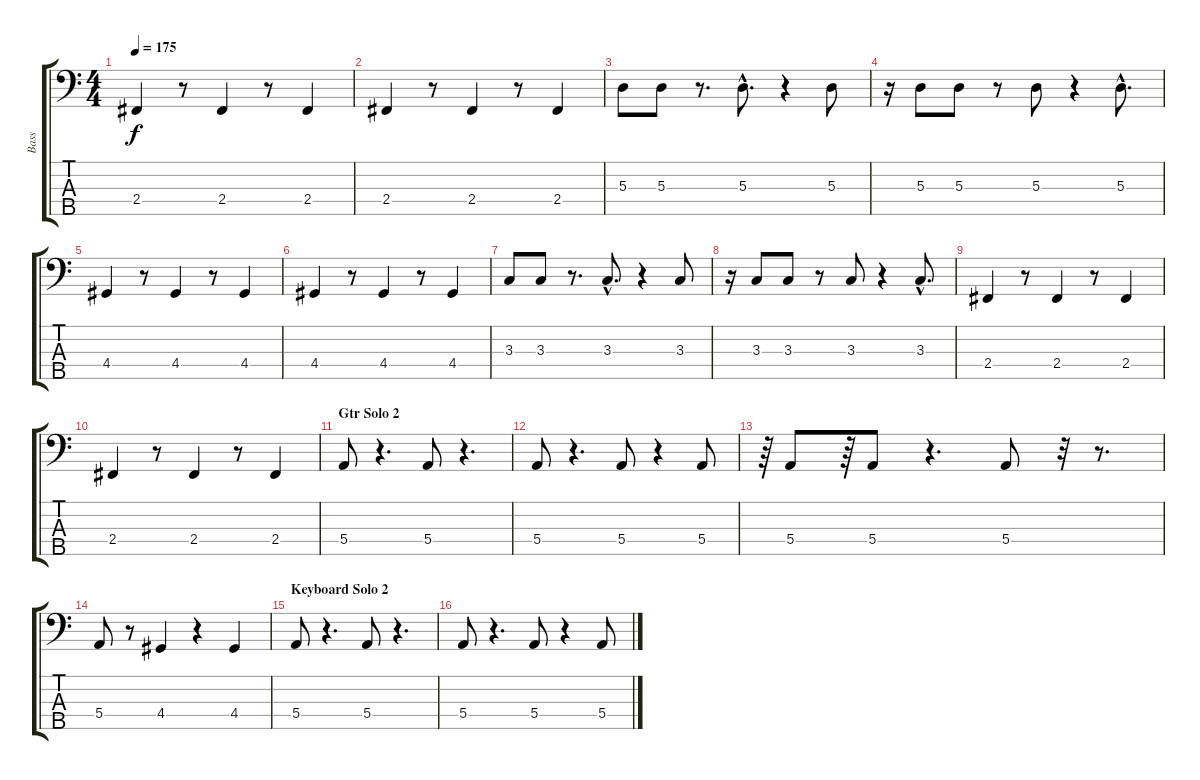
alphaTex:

\track ("Bass" "Bass") {instrument electricbassfinger}
\staff {score tabs}
\tuning (G2 D2 A1 E1 B0) {hide}
\ts (4 4)
\tempo 175
\clef f4
\ks c
2.4.4{dy f} r.8 2.4.4 r.8 2.4.4 |
2.4.4 r.8 2.4.4 r.8 2.4.4 |
5.3.8 5.3.8 r.8{d} 5.3{hac}.8{d} r.4 5.3.8 |
r.16 5.3.8 5.3.8 r.8 5.3.8 r.4 5.3{hac}.8{d} |
4.4.4 r.8 4.4.4 r.8 4.4.4 |
4.4.4 r.8 4.4.4 r.8 4.4.4 |
3.3.8 3.3.8 r.8{d} 3.3{hac}.8{d} r.4 3.3.8 |
r.16 3.3.8 3.3.8 r.8 3.3.8 r.4 3.3{hac}.8{d} |
2.4.4 r.8 2.4.4 r.8 2.4.4 |
2.4.4 r.8 2.4.4 r.8 2.4.4 |
\section ("" "Gtr Solo 2")
5.4.8 r.4{d} 5.4.8 r.4{d} |
5.4.8 r.4{d} 5.4.8 r.4 5.4.8 |
r.64 5.4.8 r.64 5.4.8 r.4{d} 5.4.8 r.32 r.8{d} |
5.4.8 r.8 4.4.4 r.4 4.4.4 |
\section ("" "Keyboard Solo 2")
5.4.8 r.4{d} 5.4.8 r.4{d} |
5.4.8 r.4{d} 5.4.8 r.4 5.4.8
